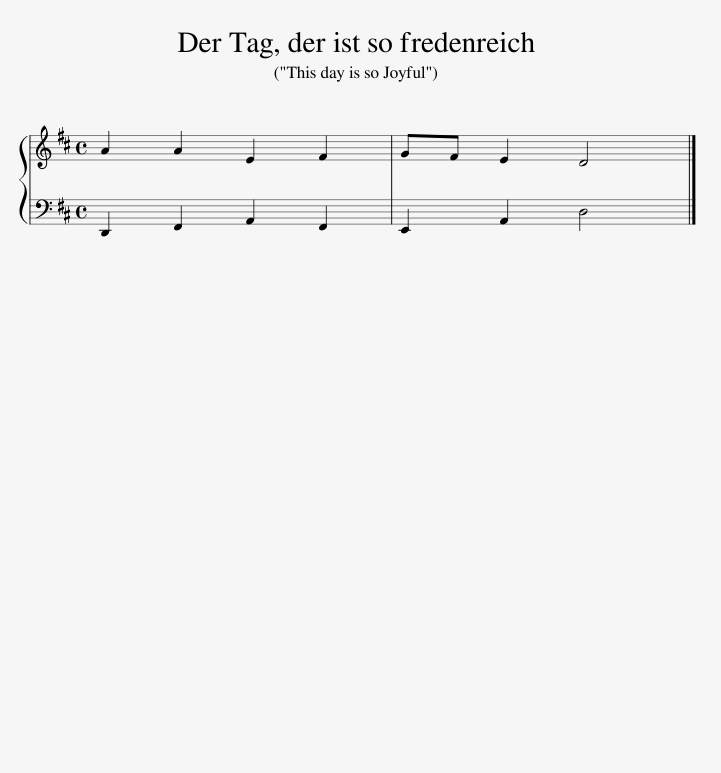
X:1
%%score { 1 | 2 }
L:1/8
M:4/4
I:linebreak $
K:D
V:1 treble
V:2 bass
V:1
 A2 A2 E2 F2 | GF E2 D4 |] %2
V:2
 D,,2 F,,2 A,,2 F,,2 | E,,2 A,,2 D,4 |] %2
